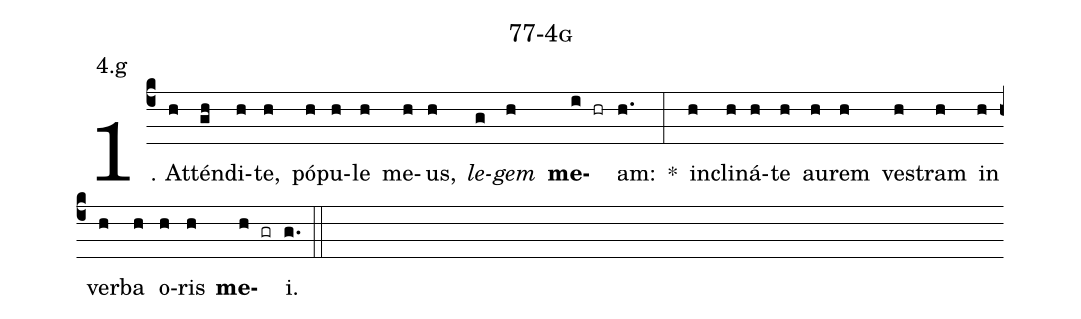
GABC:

name: 77-4g;
annotation: 4.g;
%%
(c4)1. At(h)tén(gh)di(h)te,(h) pó(h)pu(h)le(h) me(h)us,(h) <i>le</i>(g)<i>gem</i>(h) <b>me</b>(i hr)am:(h.) *(:) in(h)cli(h)ná(h)te(h) au(h)rem(h) ves(h)tram(h) in(h) ver(h)ba(h) o(h)ris(h) <b>me</b>(h gr)i.(g.) (::)
